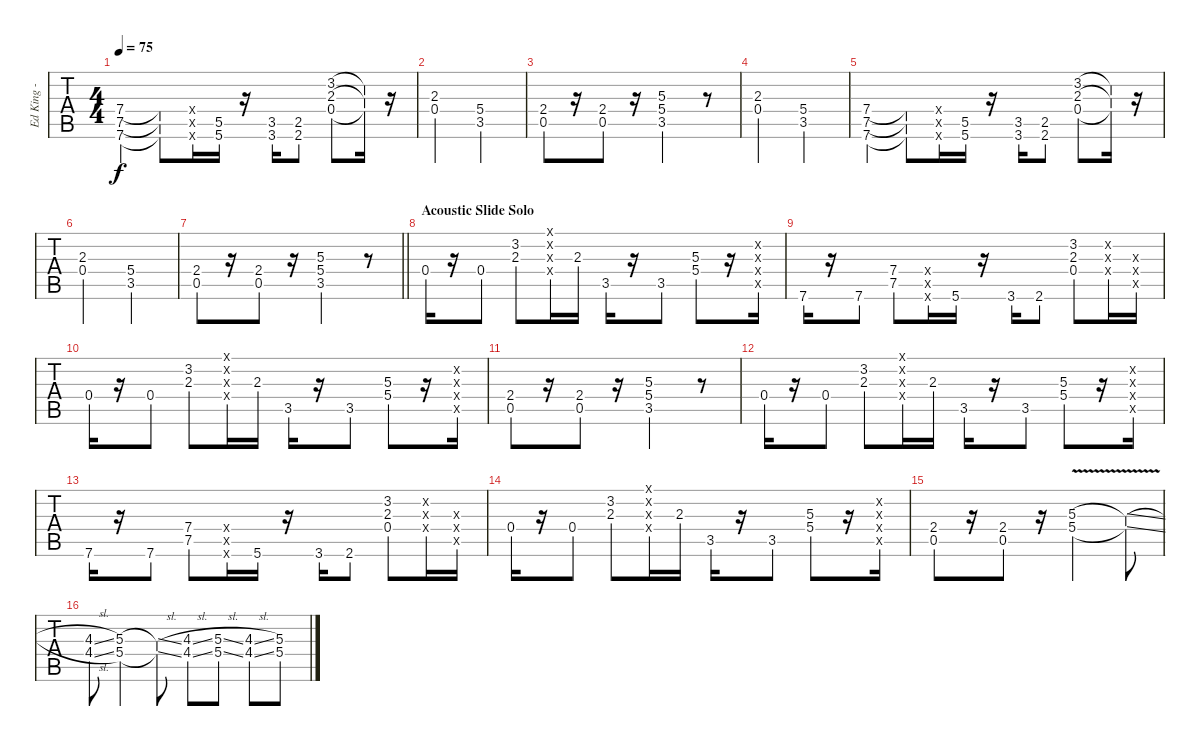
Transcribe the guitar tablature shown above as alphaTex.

\track ("Ed King - Slide Guitar" "Ed King - ") {instrument overdrivenguitar}
\staff {tabs}
\tuning (E4 B3 G3 D3 A2 D2) {hide}
\ts (4 4)
\tempo 75
\clef g2
\ks c
(7.4 7.5 7.6).4{dy f} (7.4{t} 7.5{t} 7.6{t}).8 (0.4{x} 0.5{x} 0.6{x}).16 (5.5 5.6).16 r.16 (3.5 3.6).16 (2.5 2.6).8 (3.2 2.3 0.4).8 (3.2{t} 2.3{t} 0.4{t}).16 r.16 |
(2.3 0.4).2 (5.4 3.5).2 |
(2.4 0.5).8 r.16 (2.4 0.5).8 r.16 (5.3 5.4 3.5).2 r.8 |
(2.3 0.4).2 (5.4 3.5).2 |
(7.4 7.5 7.6).4 (7.4{t} 7.5{t} 7.6{t}).8 (0.4{x} 0.5{x} 0.6{x}).16 (5.5 5.6).16 r.16 (3.5 3.6).16 (2.5 2.6).8 (3.2 2.3 0.4).8 (3.2{t} 2.3{t} 0.4{t}).16 r.16 |
(2.3 0.4).2 (5.4 3.5).2 |
\barLineRight lightlight
(2.4 0.5).8 r.16 (2.4 0.5).8 r.16 (5.3 5.4 3.5).2 r.8 |
\section ("" "Acoustic Slide Solo")
0.4.16 r.16 0.4.8 (3.2 2.3).8 (0.1{x} 0.2{x} 0.3{x} 0.4{x}).16 2.3.16 3.5.16 r.16 3.5.8 (5.3 5.4).8 r.16 (0.2{x} 0.3{x} 0.4{x} 0.5{x}).16 |
7.6.16 r.16 7.6.8 (7.4 7.5).8 (0.4{x} 0.5{x} 0.6{x}).16 5.6.16 r.16 3.6.16 2.6.8 (3.2 2.3 0.4).8 (0.2{x} 0.3{x} 0.4{x}).16 (0.3{x} 0.4{x} 0.5{x}).16 |
0.4.16 r.16 0.4.8 (3.2 2.3).8 (0.1{x} 0.2{x} 0.3{x} 0.4{x}).16 2.3.16 3.5.16 r.16 3.5.8 (5.3 5.4).8 r.16 (0.2{x} 0.3{x} 0.4{x} 0.5{x}).16 |
(2.4 0.5).8 r.16 (2.4 0.5).8 r.16 (5.3 5.4 3.5).2 r.8 |
0.4.16 r.16 0.4.8 (3.2 2.3).8 (0.1{x} 0.2{x} 0.3{x} 0.4{x}).16 2.3.16 3.5.16 r.16 3.5.8 (5.3 5.4).8 r.16 (0.2{x} 0.3{x} 0.4{x} 0.5{x}).16 |
7.6.16 r.16 7.6.8 (7.4 7.5).8 (0.4{x} 0.5{x} 0.6{x}).16 5.6.16 r.16 3.6.16 2.6.8 (3.2 2.3 0.4).8 (0.2{x} 0.3{x} 0.4{x}).16 (0.3{x} 0.4{x} 0.5{x}).16 |
0.4.16 r.16 0.4.8 (3.2 2.3).8 (0.1{x} 0.2{x} 0.3{x} 0.4{x}).16 2.3.16 3.5.16 r.16 3.5.8 (5.3 5.4).8 r.16 (0.2{x} 0.3{x} 0.4{x} 0.5{x}).16 |
(2.4 0.5).8 r.16 (2.4 0.5).8 r.16 (5.3{v} 5.4{v}).2 (5.3{sl t} 5.4{sl t}).8 |
(4.3{sl} 4.4{sl}).8 (5.3 5.4).4 (5.3{sl t} 5.4{sl t}).8 (4.3{sl} 4.4{sl}).8 (5.3{sl} 5.4{sl}).8 (4.3{sl} 4.4{sl}).8 (5.3{sl} 5.4{sl}).8
